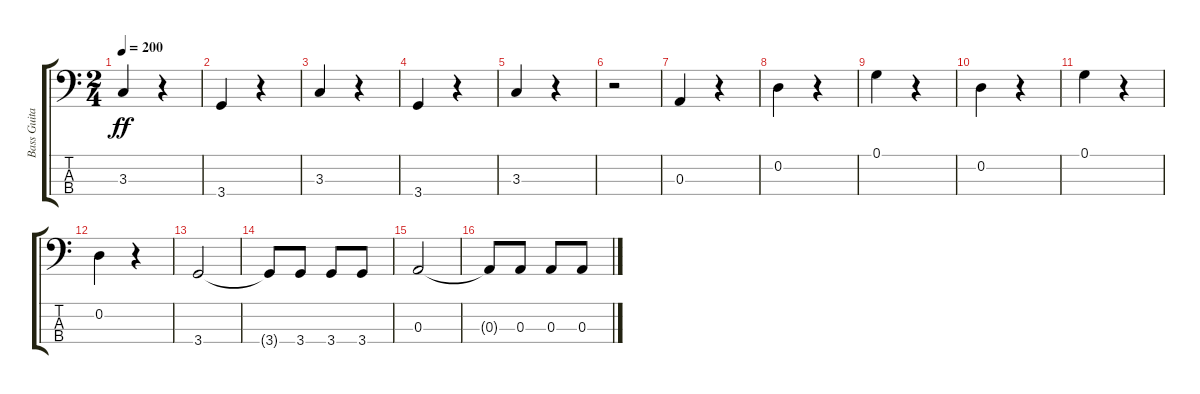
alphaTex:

\track ("Bass Guitar" "Bass Guita") {instrument electricbassfinger}
\staff {score tabs}
\tuning (G2 D2 A1 E1) {hide}
\ts (2 4)
\tempo 200
\clef f4
\ks c
3.3.4{dy ff} r.4 |
3.4.4 r.4 |
3.3.4 r.4 |
3.4.4 r.4 |
3.3.4 r.4 |
r.2 |
0.3.4 r.4 |
0.2.4 r.4 |
0.1.4 r.4 |
0.2.4 r.4 |
0.1.4 r.4 |
0.2.4 r.4 |
3.4.2 |
3.4{t}.8 3.4.8 3.4.8 3.4.8 |
0.3.2 |
0.3{t}.8 0.3.8 0.3.8 0.3.8
